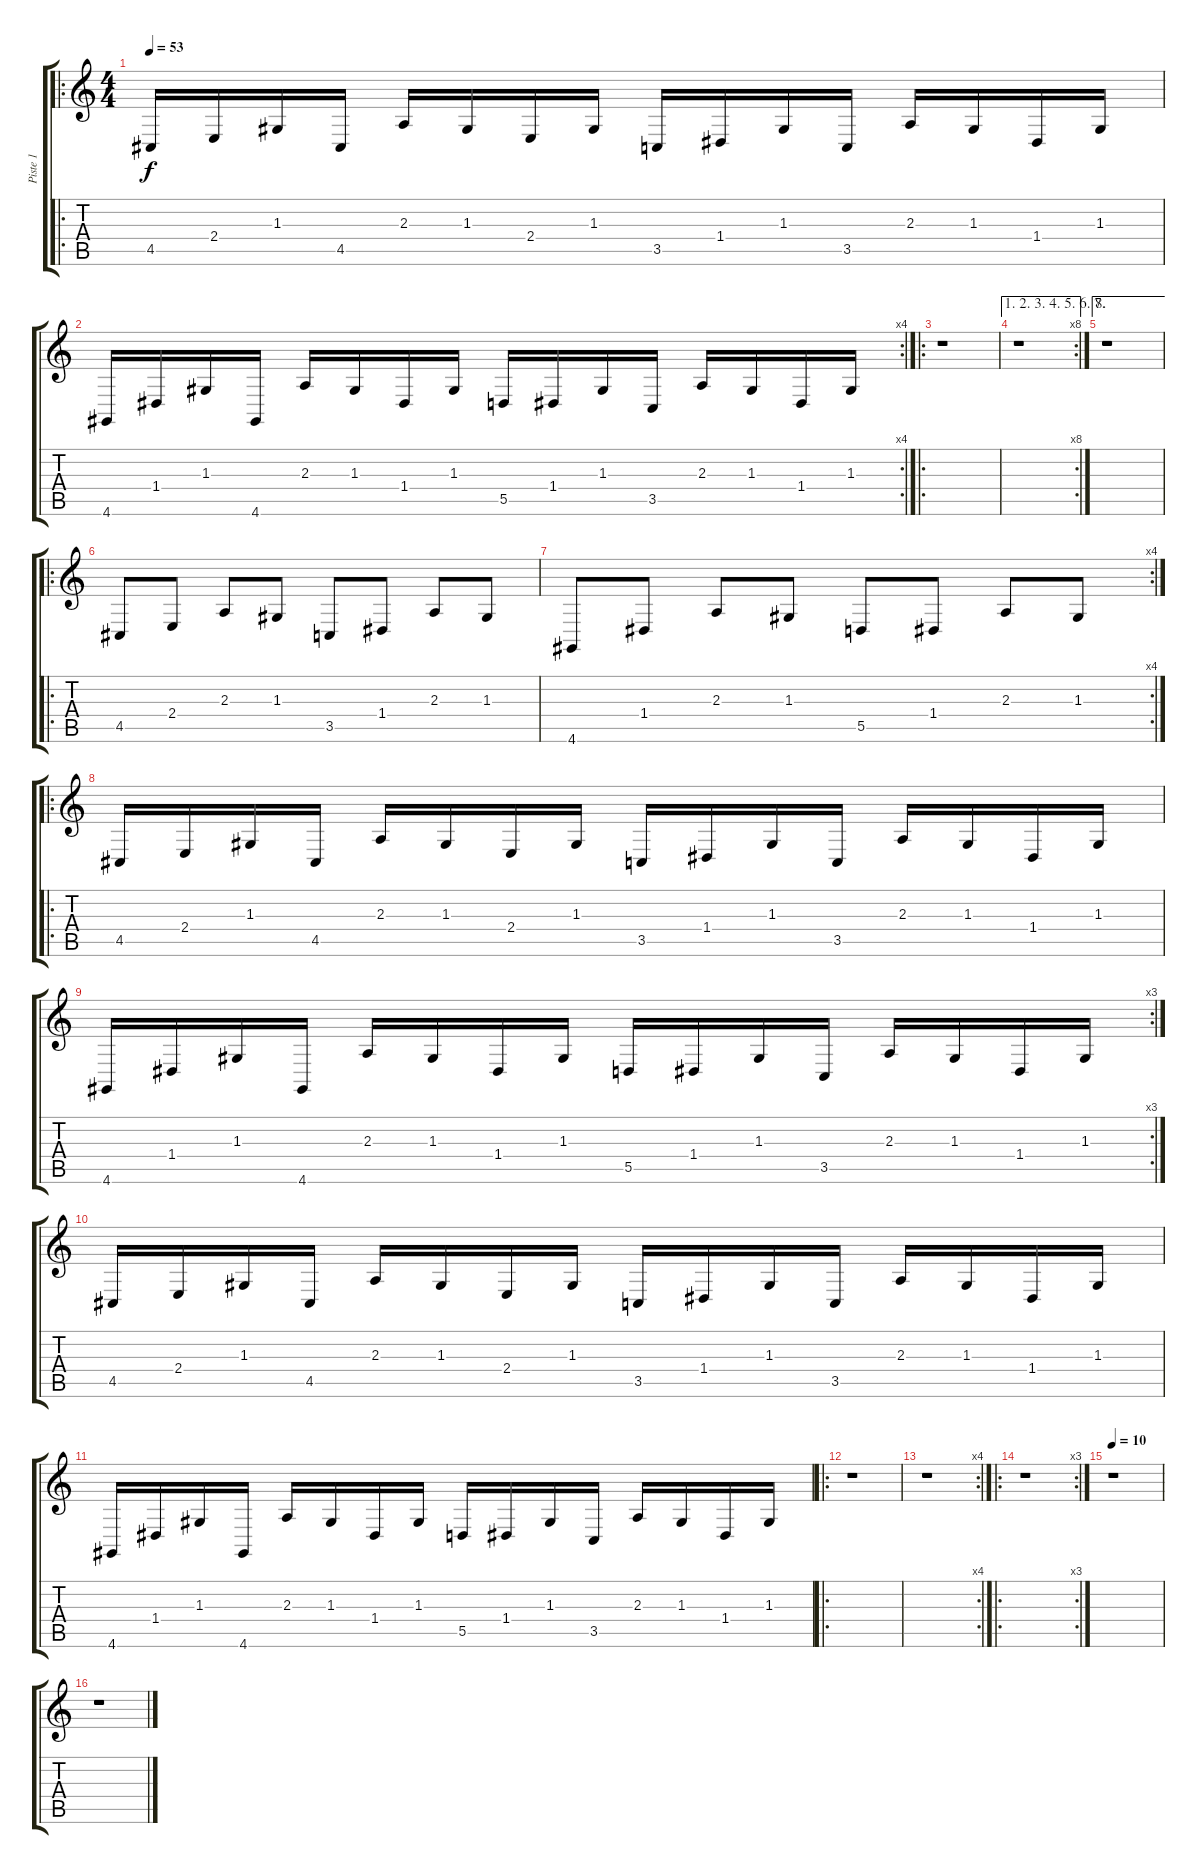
\track ("Piste 1" "Piste 1") {instrument acousticgrandpiano}
\staff {score tabs}
\tuning (E4 B3 G3 D3 A2 E2) {hide}
\ro
\ts (4 4)
\tempo 53
\clef g2
\ks c
4.5.16{dy f instrument acousticgrandpiano} 2.4.16 1.3.16 4.5.16 2.3.16 1.3.16 2.4.16 1.3.16 3.5.16 1.4.16 1.3.16 3.5.16 2.3.16 1.3.16 1.4.16 1.3.16 |
\rc 4
4.6.16 1.4.16 1.3.16 4.6.16 2.3.16 1.3.16 1.4.16 1.3.16 5.5.16 1.4.16 1.3.16 3.5.16 2.3.16 1.3.16 1.4.16 1.3.16 |
\ro
r.1 |
\ae (1 2 3 4 5 6 7)
\rc 8
r.1 |
\ae 8
r.1 |
\ro
4.5.8 2.4.8 2.3.8 1.3.8 3.5.8 1.4.8 2.3.8 1.3.8 |
\rc 4
4.6.8 1.4.8 2.3.8 1.3.8 5.5.8 1.4.8 2.3.8 1.3.8 |
\ro
4.5.16 2.4.16 1.3.16 4.5.16 2.3.16 1.3.16 2.4.16 1.3.16 3.5.16 1.4.16 1.3.16 3.5.16 2.3.16 1.3.16 1.4.16 1.3.16 |
\rc 3
4.6.16 1.4.16 1.3.16 4.6.16 2.3.16 1.3.16 1.4.16 1.3.16 5.5.16 1.4.16 1.3.16 3.5.16 2.3.16 1.3.16 1.4.16 1.3.16 |
4.5.16 2.4.16 1.3.16 4.5.16 2.3.16 1.3.16 2.4.16 1.3.16 3.5.16 1.4.16 1.3.16 3.5.16 2.3.16 1.3.16 1.4.16 1.3.16 |
4.6.16 1.4.16 1.3.16 4.6.16 2.3.16 1.3.16 1.4.16 1.3.16 5.5.16 1.4.16 1.3.16 3.5.16 2.3.16 1.3.16 1.4.16 1.3.16 |
\ro
r.1 |
\rc 4
r.1 |
\ro
\rc 3
r.1 |
\tempo 10
r.1 |
r.1
